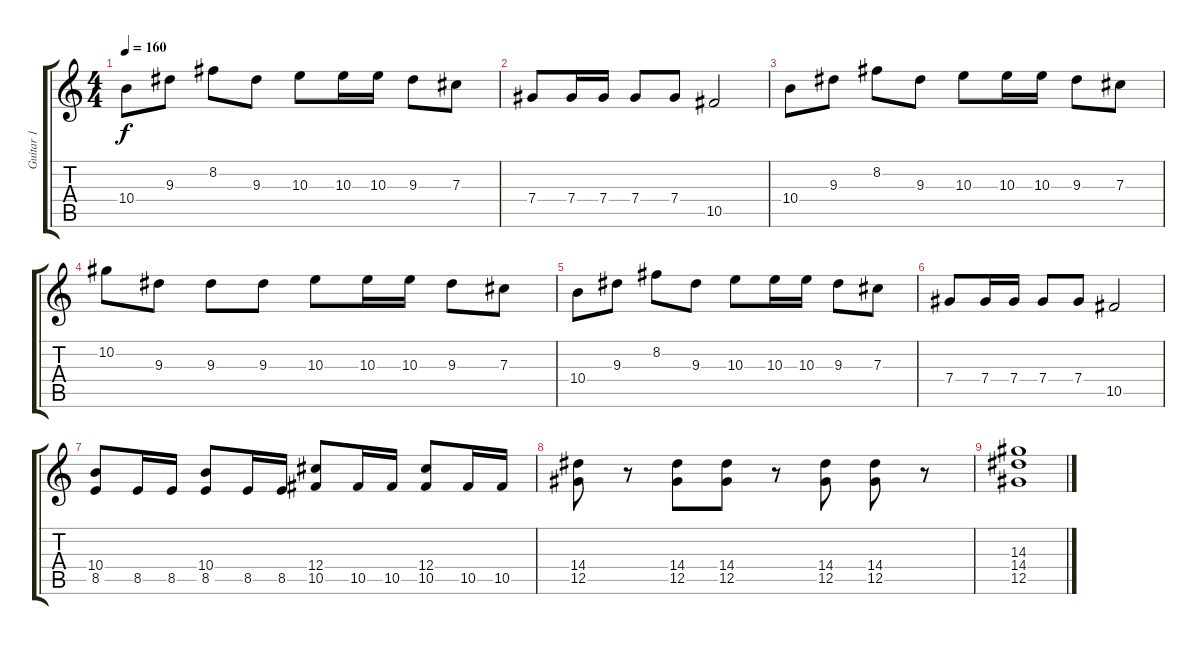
\track ("Guitar 1" "Guitar 1") {instrument distortionguitar}
\staff {score tabs}
\tuning (Eb4 Bb3 Gb3 Db3 Ab2 Eb2) {hide}
\ts (4 4)
\tempo 160
\clef g2
\ks c
10.4.8{dy f} 9.3.8 8.2.8 9.3.8 10.3.8 10.3.16 10.3.16 9.3.8 7.3.8 |
7.4.8 7.4.16 7.4.16 7.4.8 7.4.8 10.5.2 |
10.4.8 9.3.8 8.2.8 9.3.8 10.3.8 10.3.16 10.3.16 9.3.8 7.3.8 |
10.2.8 9.3.8 9.3.8 9.3.8 10.3.8 10.3.16 10.3.16 9.3.8 7.3.8 |
10.4.8 9.3.8 8.2.8 9.3.8 10.3.8 10.3.16 10.3.16 9.3.8 7.3.8 |
7.4.8 7.4.16 7.4.16 7.4.8 7.4.8 10.5.2 |
(10.4 8.5).8 8.5.16 8.5.16 (10.4 8.5).8 8.5.16 8.5.16 (12.4 10.5).8 10.5.16 10.5.16 (12.4 10.5).8 10.5.16 10.5.16 |
(14.4 12.5).8 r.8 (14.4 12.5).8 (14.4 12.5).8 r.8 (14.4 12.5).8 (14.4 12.5).8 r.8 |
(14.3 14.4 12.5).1
